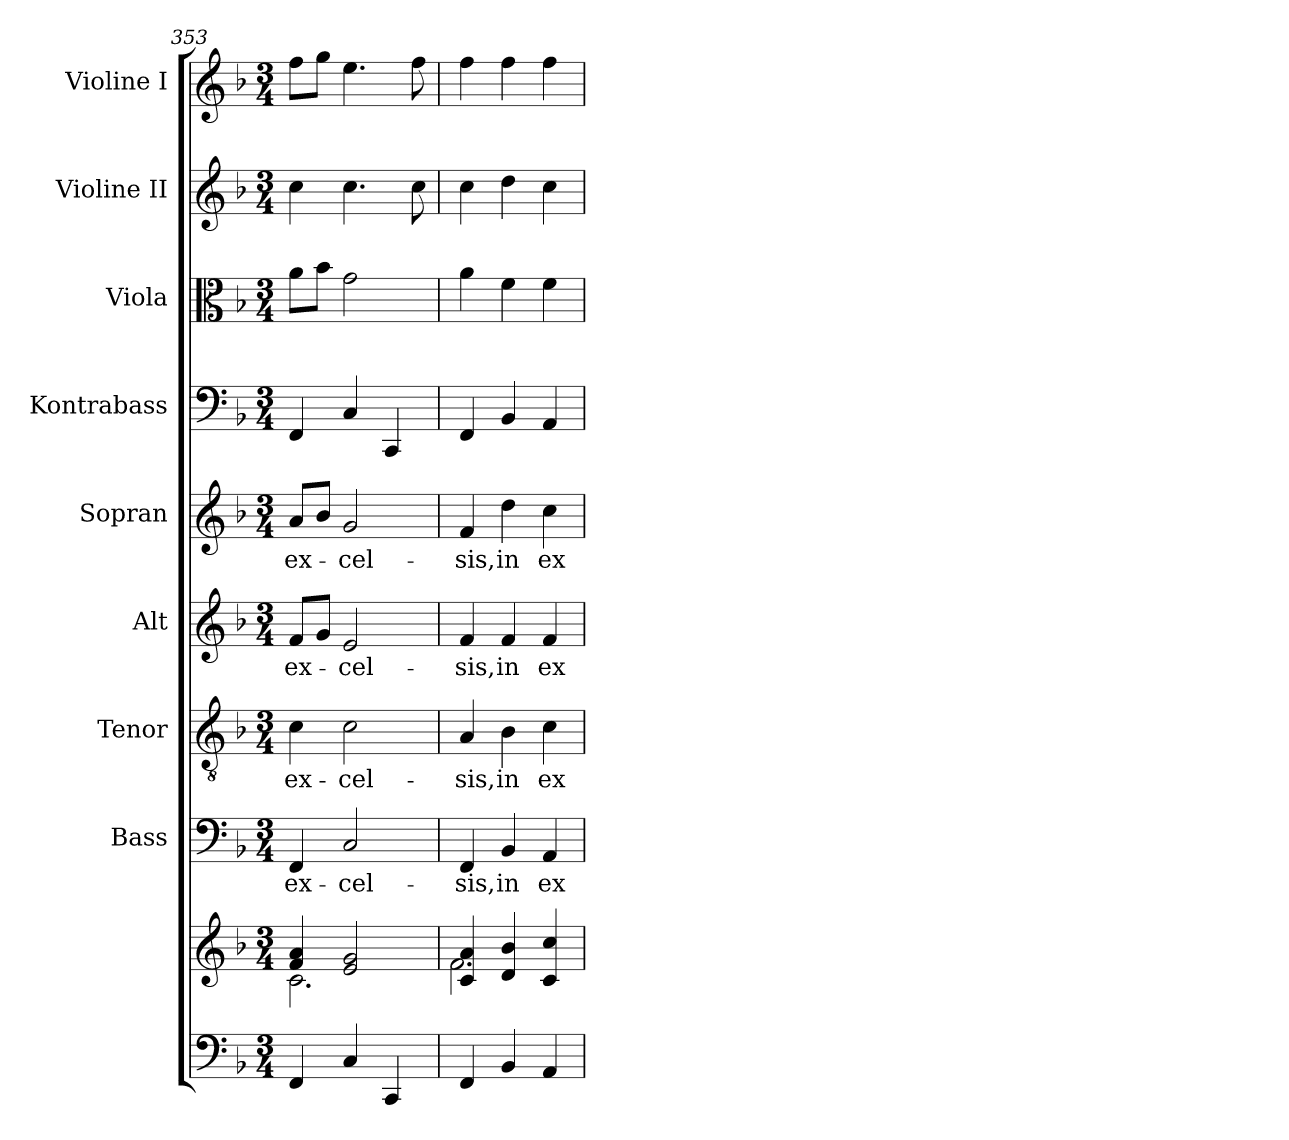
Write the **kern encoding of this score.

**kern	**kern	**kern	**text	**kern	**text	**kern	**text	**kern	**text	**kern	**kern	**kern	**kern
*part9	*part9	*part8	*part8	*part7	*part7	*part6	*part6	*part5	*part5	*part4	*part3	*part2	*part1
*staff10	*staff9	*staff8	*staff8	*staff7	*staff7	*staff6	*staff6	*staff5	*staff5	*staff4	*staff3	*staff2	*staff1
*	*	*I"Bass	*	*I"Tenor	*	*I"Alt	*	*I"Sopran	*	*I"Kontrabass	*I"Viola	*I"Violine II	*I"Violine I
*	*	*I'B.	*	*I'T.	*	*I'A.	*	*I'S.	*	*I'Kb.	*I'Vla.	*I'Vl. II	*I'Vl. I
*clefF4	*clefG2	*clefF4	*	*clefGv2	*	*clefG2	*	*clefG2	*	*clefF4	*clefC3	*clefG2	*clefG2
*	*	*	*	*	*	*	*	*	*	*ITrd7c12	*	*	*
*k[b-]	*k[b-]	*k[b-]	*	*k[b-]	*	*k[b-]	*	*k[b-]	*	*k[b-]	*k[b-]	*k[b-]	*k[b-]
*F:	*F:	*F:	*	*F:	*	*F:	*	*F:	*	*F:	*F:	*F:	*F:
*M3/4	*M3/4	*M3/4	*	*M3/4	*	*M3/4	*	*M3/4	*	*M3/4	*M3/4	*M3/4	*M3/4
=353	=353	=353	=353	=353	=353	=353	=353	=353	=353	=353	=353	=353	=353
*	*^	*	*	*	*	*	*	*	*	*	*	*	*
!	!	!	!	!LO:LY:b	!	!LO:LY:b	!	!LO:LY:b	!	!LO:LY:b	!	!	!	!
4FF/	4f/ 4a/	2.c\	4FF/	ex-	4c\	ex-	8f/L	ex-	8a/L	ex-	4FFF/	8a\L	4cc\	8ff\L
.	.	.	.	.	.	.	8g/J	.	8b-/J	.	.	8b-\J	.	8gg\J
!	!	!	!	!LO:LY:b	!	!LO:LY:b	!	!LO:LY:b	!	!LO:LY:b	!	!	!	!
4C/	2e/ 2g/	.	2C/	-cel-	2c\	-cel-	2e/	-cel-	2g/	-cel-	4CC/	2g\	4.cc\	4.ee\
4CC/	.	.	.	.	.	.	.	.	.	.	4CCC/	.	.	.
.	.	.	.	.	.	.	.	.	.	.	.	.	8cc\	8ff\
=354	=354	=354	=354	=354	=354	=354	=354	=354	=354	=354	=354	=354	=354	=354
!	!	!	!	!LO:LY:b	!	!LO:LY:b	!	!LO:LY:b	!	!LO:LY:b	!	!	!	!
4FF/	4c/ 4a/	2.f\	4FF/	-sis,	4A/	-sis,	4f/	-sis,	4f/	-sis,	4FFF/	4a\	4cc\	4ff\
!	!	!	!	!LO:LY:b	!	!LO:LY:b	!	!LO:LY:b	!	!LO:LY:b	!	!	!	!
4BB-/	4d/ 4b-/	.	4BB-/	in	4B-\	in	4f/	in	4dd\	in	4BBB-/	4f\	4dd\	4ff\
!	!	!	!	!LO:LY:b	!	!LO:LY:b	!	!LO:LY:b	!	!LO:LY:b	!	!	!	!
4AA/	4c/ 4cc/	.	4AA/	ex-	4c\	ex-	4f/	ex-	4cc\	ex-	4AAA/	4f\	4cc\	4ff\
*	*v	*v	*	*	*	*	*	*	*	*	*	*	*	*
=	=	=	=	=	=	=	=	=	=	=	=	=	=
*-	*-	*-	*-	*-	*-	*-	*-	*-	*-	*-	*-	*-	*-
